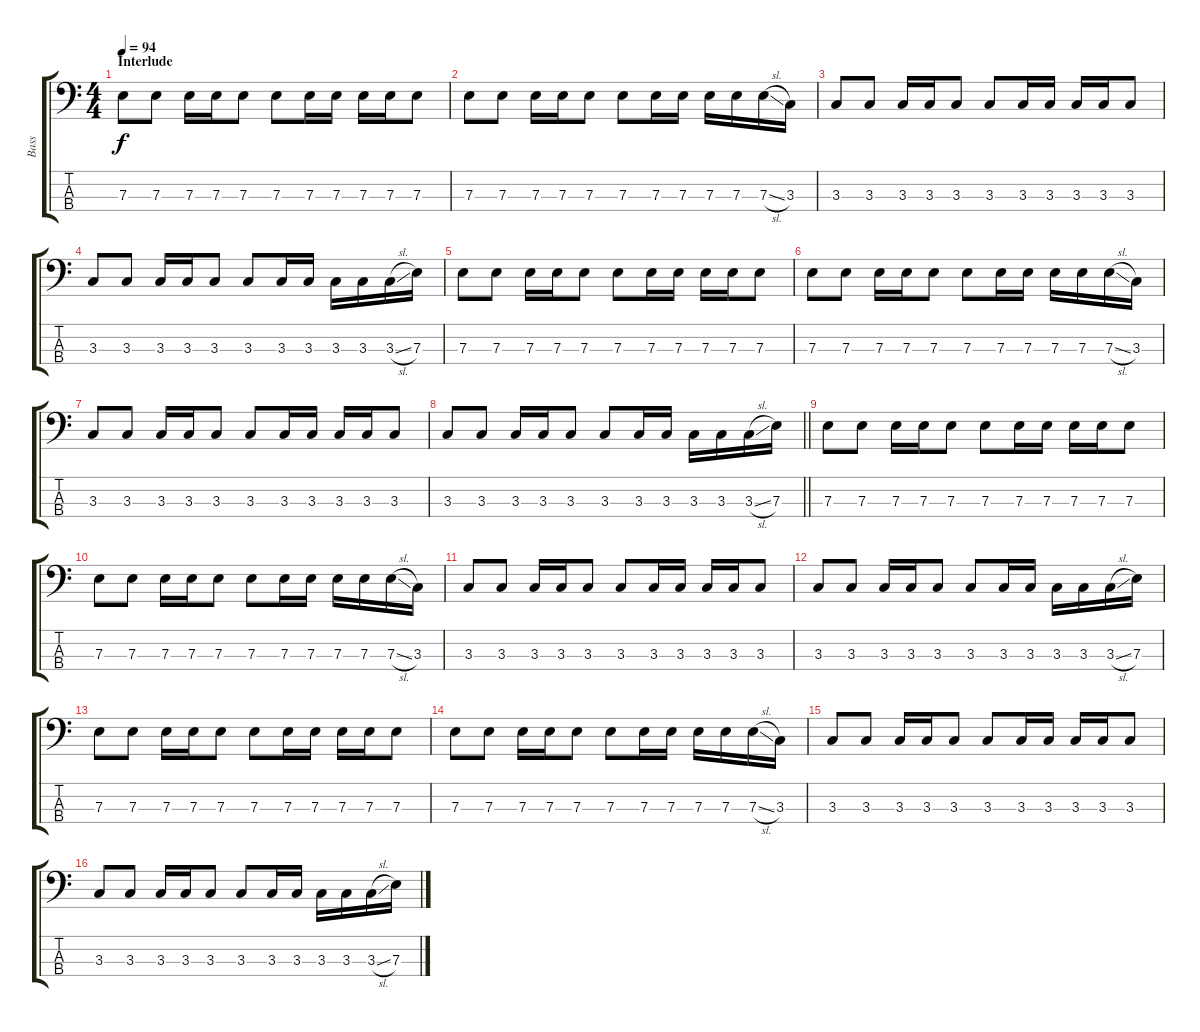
\track ("Bass" "Bass") {instrument electricbassfinger}
\staff {score tabs}
\tuning (G2 D2 A1 E1) {hide}
\ts (4 4)
\section ("" "Interlude")
\tempo 94
\clef f4
\ks c
7.3.8{dy f} 7.3.8 7.3.16 7.3.16 7.3.8 7.3.8 7.3.16 7.3.16 7.3.16 7.3.16 7.3.8 |
7.3.8 7.3.8 7.3.16 7.3.16 7.3.8 7.3.8 7.3.16 7.3.16 7.3.16 7.3.16 7.3{sl}.16 3.3.16 |
3.3.8 3.3.8 3.3.16 3.3.16 3.3.8 3.3.8 3.3.16 3.3.16 3.3.16 3.3.16 3.3.8 |
3.3.8 3.3.8 3.3.16 3.3.16 3.3.8 3.3.8 3.3.16 3.3.16 3.3.16 3.3.16 3.3{sl}.16 7.3.16 |
7.3.8 7.3.8 7.3.16 7.3.16 7.3.8 7.3.8 7.3.16 7.3.16 7.3.16 7.3.16 7.3.8 |
7.3.8 7.3.8 7.3.16 7.3.16 7.3.8 7.3.8 7.3.16 7.3.16 7.3.16 7.3.16 7.3{sl}.16 3.3.16 |
3.3.8 3.3.8 3.3.16 3.3.16 3.3.8 3.3.8 3.3.16 3.3.16 3.3.16 3.3.16 3.3.8 |
\barLineRight lightlight
3.3.8 3.3.8 3.3.16 3.3.16 3.3.8 3.3.8 3.3.16 3.3.16 3.3.16 3.3.16 3.3{sl}.16 7.3.16 |
7.3.8 7.3.8 7.3.16 7.3.16 7.3.8 7.3.8 7.3.16 7.3.16 7.3.16 7.3.16 7.3.8 |
7.3.8 7.3.8 7.3.16 7.3.16 7.3.8 7.3.8 7.3.16 7.3.16 7.3.16 7.3.16 7.3{sl}.16 3.3.16 |
3.3.8 3.3.8 3.3.16 3.3.16 3.3.8 3.3.8 3.3.16 3.3.16 3.3.16 3.3.16 3.3.8 |
3.3.8 3.3.8 3.3.16 3.3.16 3.3.8 3.3.8 3.3.16 3.3.16 3.3.16 3.3.16 3.3{sl}.16 7.3.16 |
7.3.8 7.3.8 7.3.16 7.3.16 7.3.8 7.3.8 7.3.16 7.3.16 7.3.16 7.3.16 7.3.8 |
7.3.8 7.3.8 7.3.16 7.3.16 7.3.8 7.3.8 7.3.16 7.3.16 7.3.16 7.3.16 7.3{sl}.16 3.3.16 |
3.3.8 3.3.8 3.3.16 3.3.16 3.3.8 3.3.8 3.3.16 3.3.16 3.3.16 3.3.16 3.3.8 |
3.3.8 3.3.8 3.3.16 3.3.16 3.3.8 3.3.8 3.3.16 3.3.16 3.3.16 3.3.16 3.3{sl}.16 7.3.16
